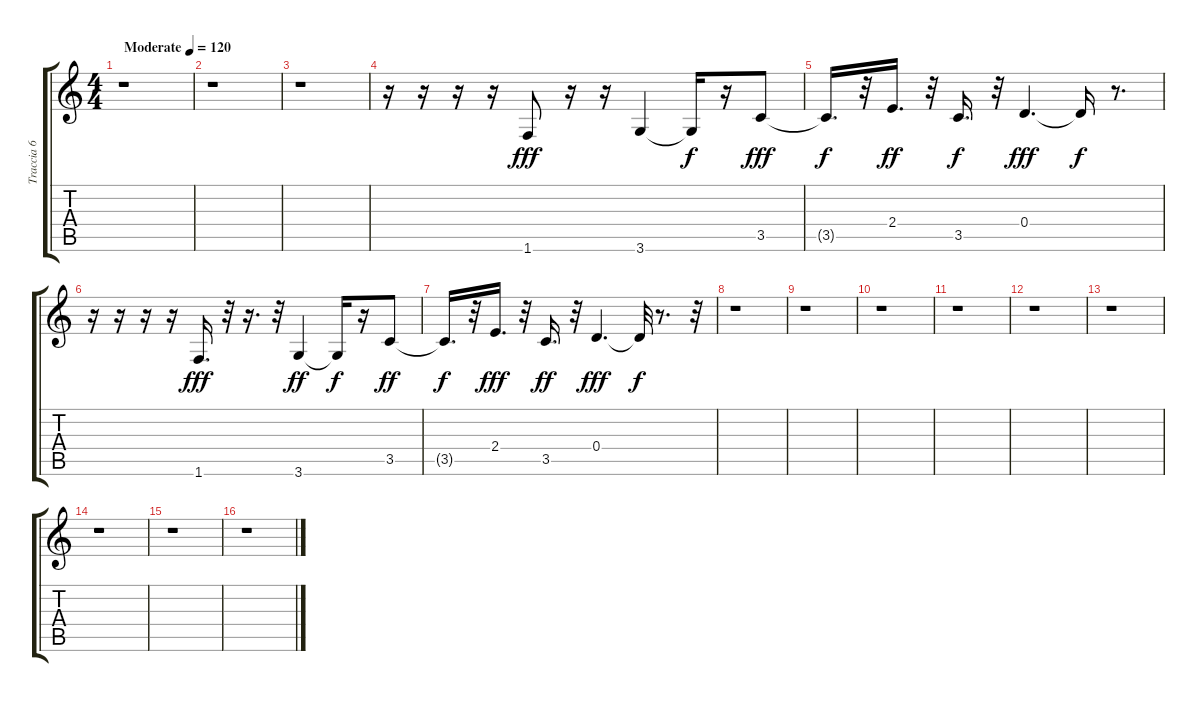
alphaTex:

\track ("Traccia 6" "Traccia 6") {instrument electricguitarjazz}
\staff {score tabs}
\tuning (E4 B3 G3 D3 A2 E2) {hide}
\ts (4 4)
\tempo (120 "Moderate")
\clef g2
\ks c
r.1{dy fff instrument electricguitarjazz} |
r.1 |
r.1 |
r.16 r.16 r.16 r.16 1.6.8 r.16 r.16 3.6.4 3.6{t}.16{dy f} r.16 3.5.8{dy fff} |
3.5{t}.16{d dy f} r.32 2.4.16{d dy ff} r.32 3.5.16{d dy f} r.32 0.4.4{d dy fff} 0.4{t}.16{dy f} r.8{d} |
r.16 r.16 r.16 r.16 1.6.16{d dy fff} r.32 r.16{d} r.32 3.6.4{dy ff} 3.6{t}.16{dy f} r.16 3.5.8{dy ff} |
3.5{t}.16{d dy f} r.32 2.4.16{d dy fff} r.32 3.5.16{d dy ff} r.32 0.4.4{d dy fff} 0.4{t}.32{dy f} r.8{d} r.32 |
r.1 |
r.1 |
r.1 |
r.1 |
r.1 |
r.1 |
r.1 |
r.1 |
r.1
